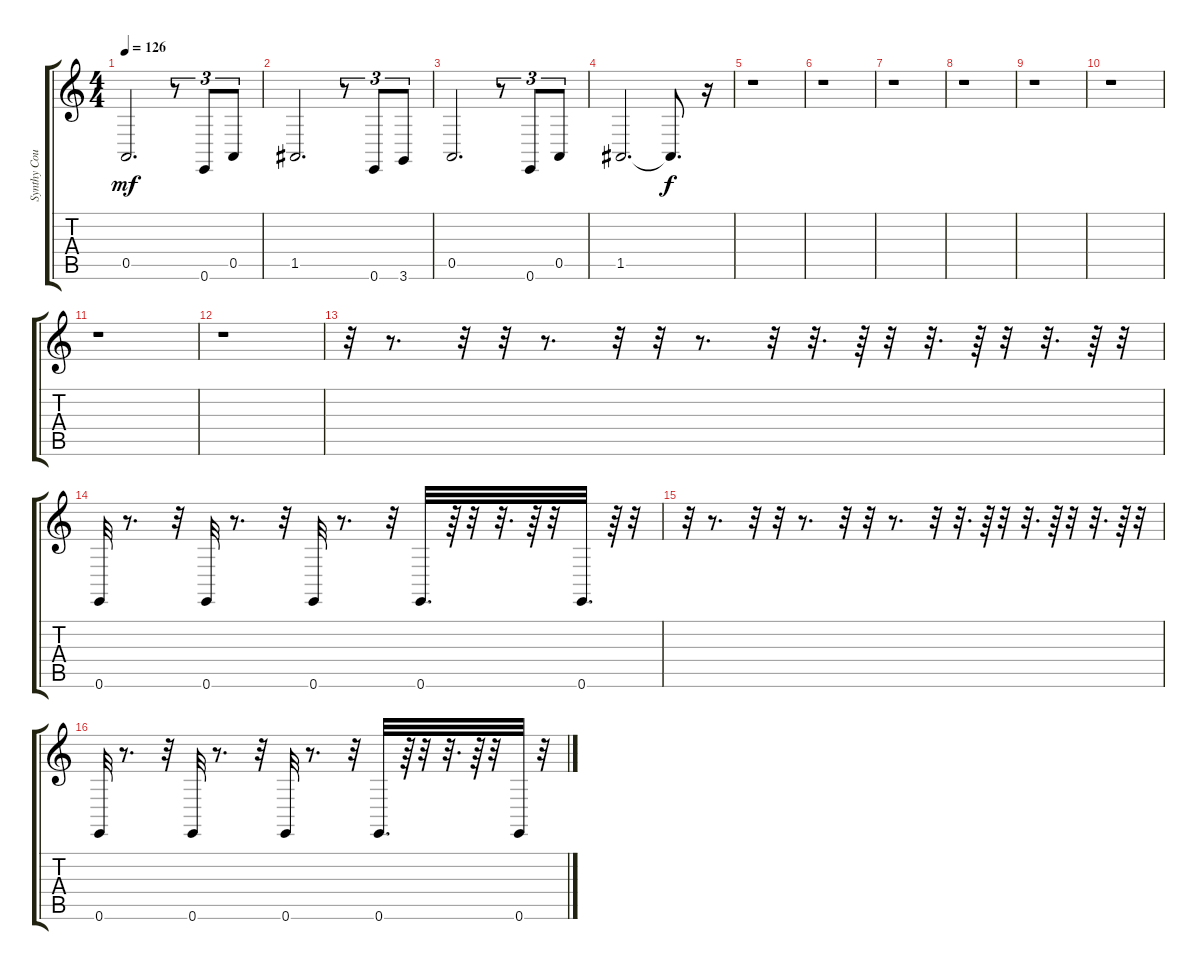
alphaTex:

\track ("Synthy Counter" "Synthy Cou") {instrument lead8bassandlead}
\staff {score tabs}
\tuning (E4 B3 G3 D3 A2 E2) {hide}
\ts (4 4)
\tempo 126
\clef g2
\ks c
0.5.2{d dy mf} r.8{tu (3 2)} 0.6.8{tu (3 2)} 0.5.8{tu (3 2)} |
1.5.2{d} r.8{tu (3 2)} 0.6.8{tu (3 2)} 3.6.8{tu (3 2)} |
0.5.2{d} r.8{tu (3 2)} 0.6.8{tu (3 2)} 0.5.8{tu (3 2)} |
1.5.2{d} 1.5{t}.8{d dy f} r.16 |
r.1 |
r.1 |
r.1 |
r.1 |
r.1 |
r.1 |
r.1 |
r.1 |
r.32 r.8{d} r.32 r.32 r.8{d} r.32 r.32 r.8{d} r.32 r.32{d} r.64 r.32 r.32{d} r.64 r.32 r.32{d} r.64 r.32 |
0.6.32 r.8{d} r.32 0.6.32 r.8{d} r.32 0.6.32 r.8{d} r.32 0.6.32{d} r.64 r.32 r.32{d} r.64 r.32 0.6.32{d} r.64 r.32 |
r.32 r.8{d} r.32 r.32 r.8{d} r.32 r.32 r.8{d} r.32 r.32{d} r.64 r.32 r.32{d} r.64 r.32 r.32{d} r.64 r.32 |
0.6.32 r.8{d} r.32 0.6.32 r.8{d} r.32 0.6.32 r.8{d} r.32 0.6.32{d} r.64 r.32 r.32{d} r.64 r.32 0.6.32 r.32
